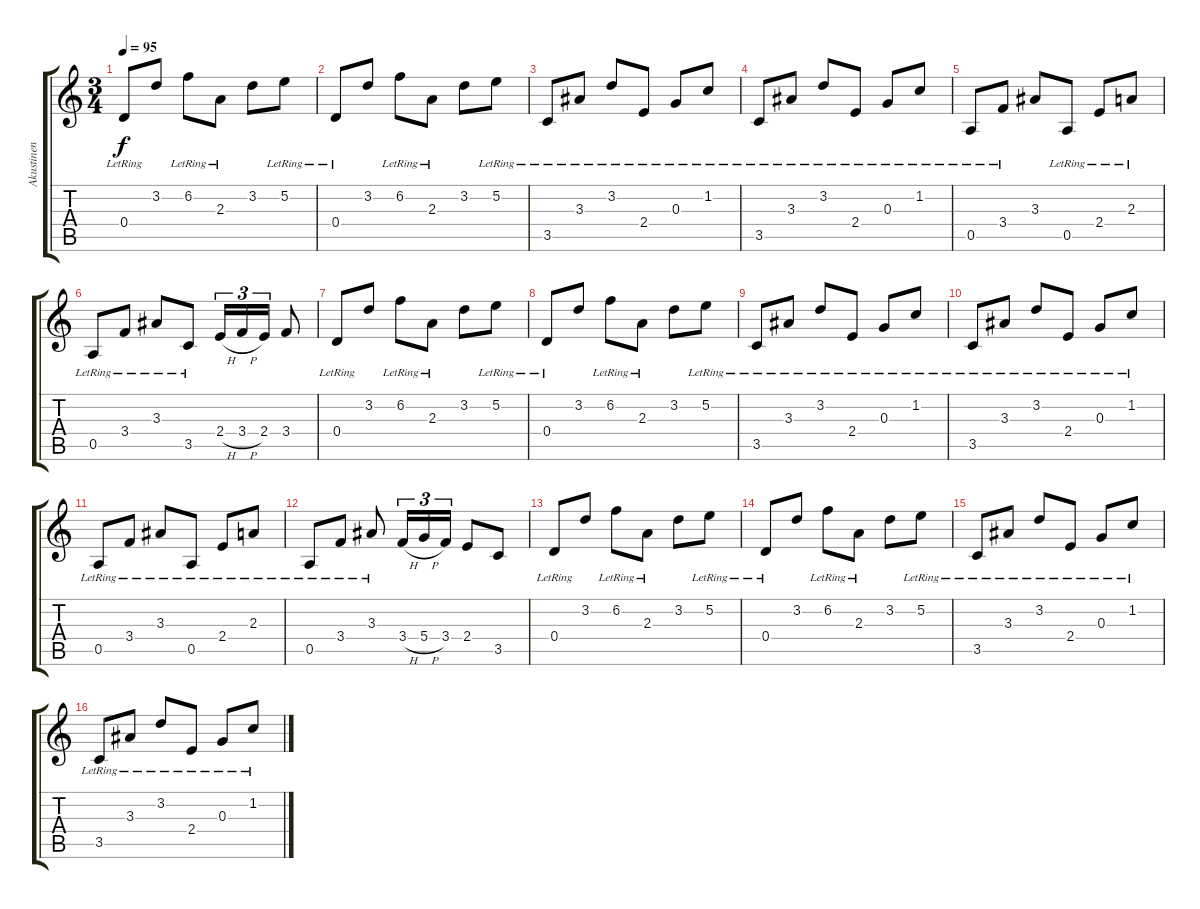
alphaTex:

\track ("Akustinen Kitara" "Akustinen ") {instrument acousticguitarsteel}
\staff {score tabs}
\tuning (E4 B3 G3 D3 A2 E2) {hide}
\ts (3 4)
\tempo 95
\clef g2
\ks c
0.4{lr}.8{dy f instrument acousticguitarsteel} 3.2.8 6.2{lr}.8 2.3{lr}.8 3.2.8 5.2{lr}.8 |
0.4{lr}.8 3.2.8 6.2{lr}.8 2.3{lr}.8 3.2.8 5.2{lr}.8 |
3.5{lr}.8 3.3{lr}.8 3.2{lr}.8 2.4{lr}.8 0.3{lr}.8 1.2{lr}.8 |
3.5{lr}.8 3.3{lr}.8 3.2{lr}.8 2.4{lr}.8 0.3{lr}.8 1.2{lr}.8 |
0.5{lr}.8 3.4{lr}.8 3.3.8 0.5{lr}.8 2.4{lr}.8 2.3{lr}.8 |
0.5{lr}.8 3.4{lr}.8 3.3{lr}.8 3.5{lr}.8 2.4{h}.16{tu (3 2)} 3.4{h}.16{tu (3 2)} 2.4.16{tu (3 2)} 3.4.8 |
0.4{lr}.8 3.2.8 6.2{lr}.8 2.3{lr}.8 3.2.8 5.2{lr}.8 |
0.4{lr}.8 3.2.8 6.2{lr}.8 2.3{lr}.8 3.2.8 5.2{lr}.8 |
3.5{lr}.8 3.3{lr}.8 3.2{lr}.8 2.4{lr}.8 0.3{lr}.8 1.2{lr}.8 |
3.5{lr}.8 3.3{lr}.8 3.2{lr}.8 2.4{lr}.8 0.3{lr}.8 1.2{lr}.8 |
0.5{lr}.8 3.4{lr}.8 3.3{lr}.8 0.5{lr}.8 2.4{lr}.8 2.3{lr}.8 |
0.5{lr}.8 3.4{lr}.8 3.3{lr}.8 3.4{h}.16{tu (3 2)} 5.4{h}.16{tu (3 2)} 3.4.16{tu (3 2)} 2.4.8 3.5.8 |
0.4{lr}.8 3.2.8 6.2{lr}.8 2.3{lr}.8 3.2.8 5.2{lr}.8 |
0.4{lr}.8 3.2.8 6.2{lr}.8 2.3{lr}.8 3.2.8 5.2{lr}.8 |
3.5{lr}.8 3.3{lr}.8 3.2{lr}.8 2.4{lr}.8 0.3{lr}.8 1.2{lr}.8 |
3.5{lr}.8 3.3{lr}.8 3.2{lr}.8 2.4{lr}.8 0.3{lr}.8 1.2{lr}.8
